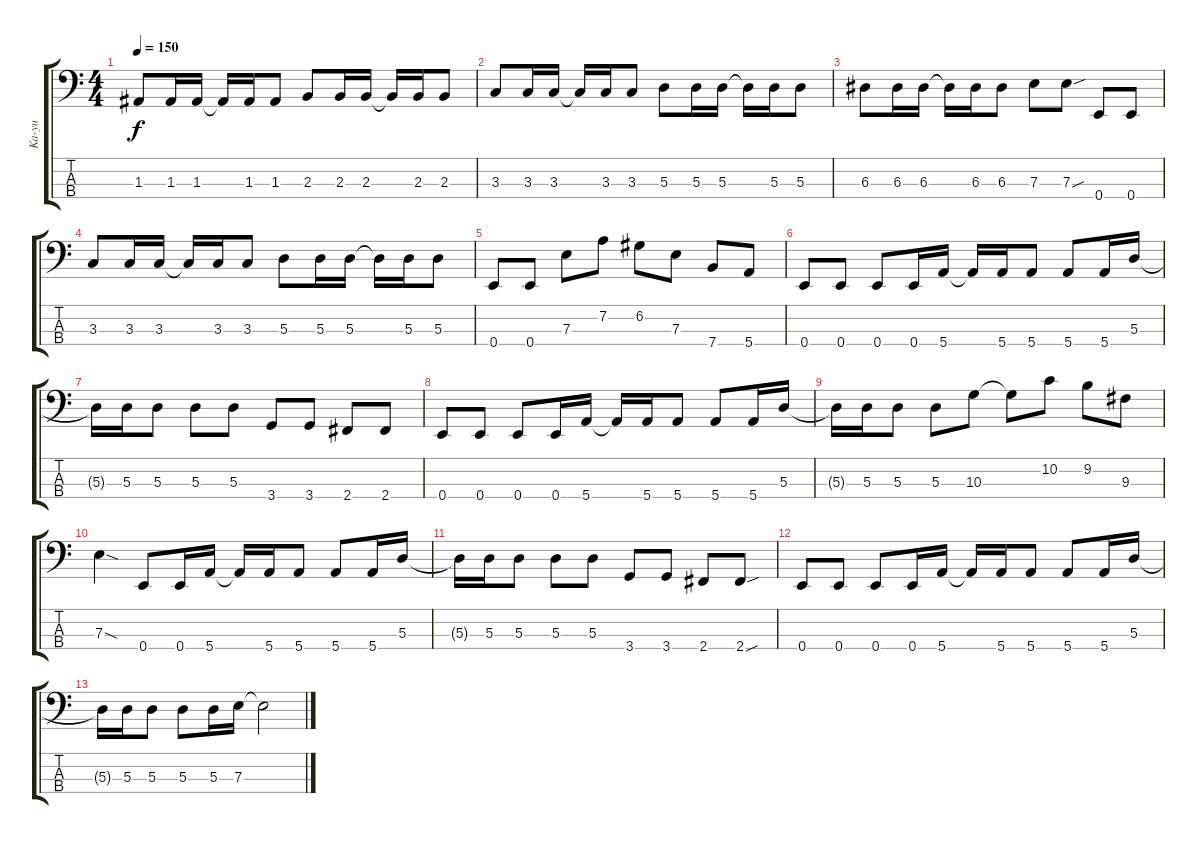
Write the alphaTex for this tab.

\track ("Ka-yu" "Ka-yu") {instrument electricbassfinger}
\staff {score tabs}
\tuning (G2 D2 A1 E1) {hide}
\ts (4 4)
\tempo 150
\clef f4
\ks c
1.3.8{dy f} 1.3.16 1.3.16 1.3{t}.16 1.3.16 1.3.8 2.3.8 2.3.16 2.3.16 2.3{t}.16 2.3.16 2.3.8 |
3.3.8 3.3.16 3.3.16 3.3{t}.16 3.3.16 3.3.8 5.3.8 5.3.16 5.3.16 5.3{t}.16 5.3.16 5.3.8 |
6.3.8 6.3.16 6.3.16 6.3{t}.16 6.3.16 6.3.8 7.3.8 7.3{sou}.8 0.4.8 0.4.8 |
3.3.8 3.3.16 3.3.16 3.3{t}.16 3.3.16 3.3.8 5.3.8 5.3.16 5.3.16 5.3{t}.16 5.3.16 5.3.8 |
0.4.8 0.4.8 7.3.8 7.2.8 6.2.8 7.3.8 7.4.8 5.4.8 |
0.4.8 0.4.8 0.4.8 0.4.16 5.4.16 5.4{t}.16 5.4.16 5.4.8 5.4.8 5.4.16 5.3.16 |
5.3{t}.16 5.3.16 5.3.8 5.3.8 5.3.8 3.4.8 3.4.8 2.4.8 2.4.8 |
0.4.8 0.4.8 0.4.8 0.4.16 5.4.16 5.4{t}.16 5.4.16 5.4.8 5.4.8 5.4.16 5.3.16 |
5.3{t}.16 5.3.16 5.3.8 5.3.8 10.3.8 10.3{t}.8 10.2.8 9.2.8 9.3.8 |
7.3{sod}.4 0.4.8 0.4.16 5.4.16 5.4{t}.16 5.4.16 5.4.8 5.4.8 5.4.16 5.3.16 |
5.3{t}.16 5.3.16 5.3.8 5.3.8 5.3.8 3.4.8 3.4.8 2.4.8 2.4{sou}.8 |
0.4.8 0.4.8 0.4.8 0.4.16 5.4.16 5.4{t}.16 5.4.16 5.4.8 5.4.8 5.4.16 5.3.16 |
5.3{t}.16 5.3.16 5.3.8 5.3.8 5.3.16 7.3.16 7.3{t}.2
